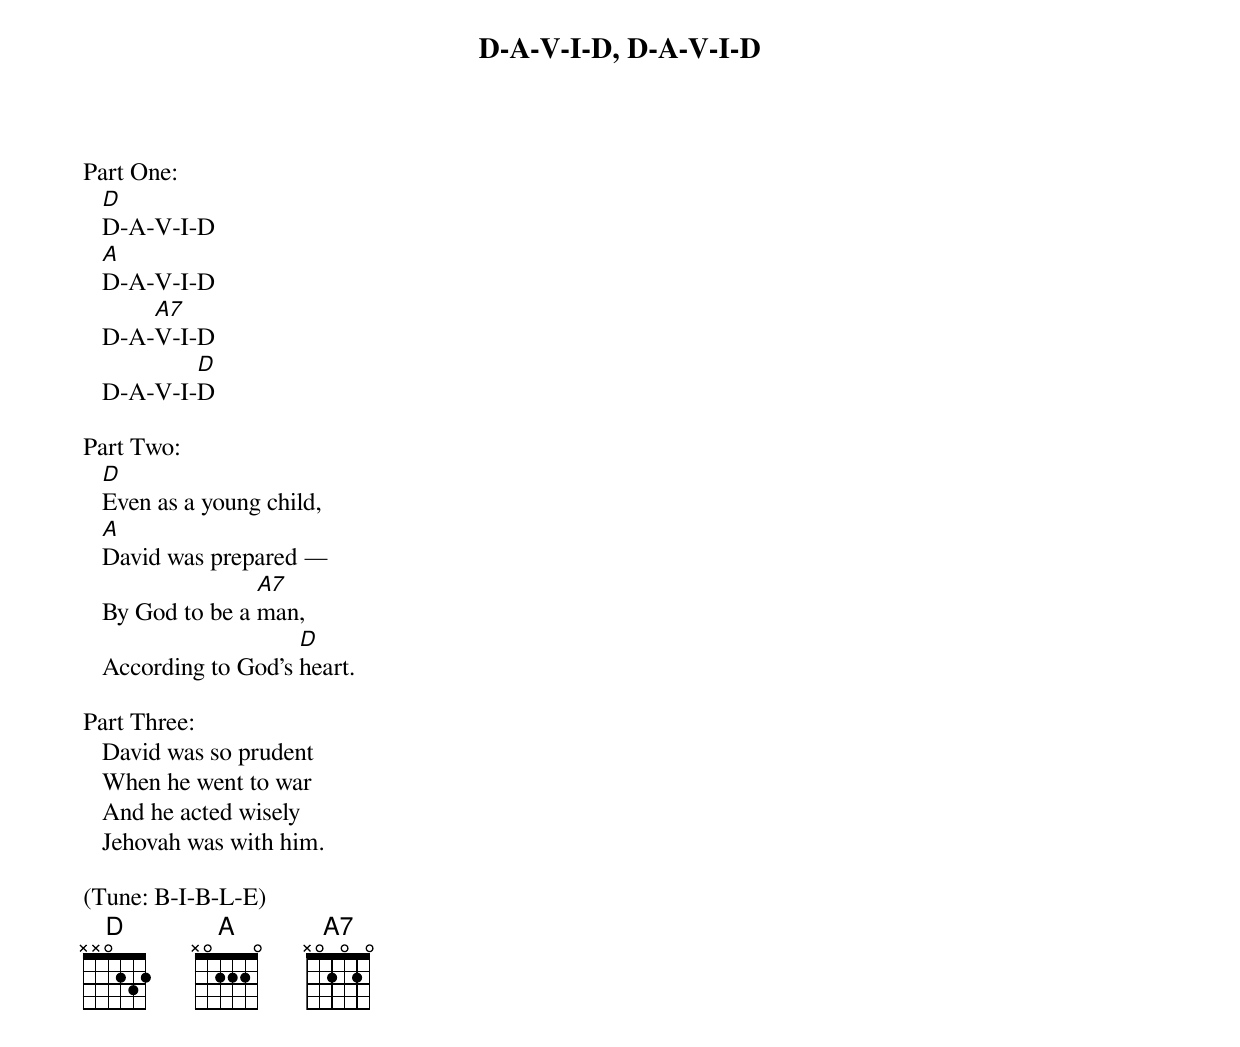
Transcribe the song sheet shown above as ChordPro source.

{title: D-A-V-I-D, D-A-V-I-D}


Part One:
   [D]D-A-V-I-D
   [A]D-A-V-I-D
   D-A-[A7]V-I-D
   D-A-V-I-[D]D

Part Two:
   [D]Even as a young child,
   [A]David was prepared —
   By God to be a [A7]man,
   According to God's [D]heart.

Part Three:
   David was so prudent
   When he went to war
   And he acted wisely
   Jehovah was with him.

(Tune: B-I-B-L-E)
